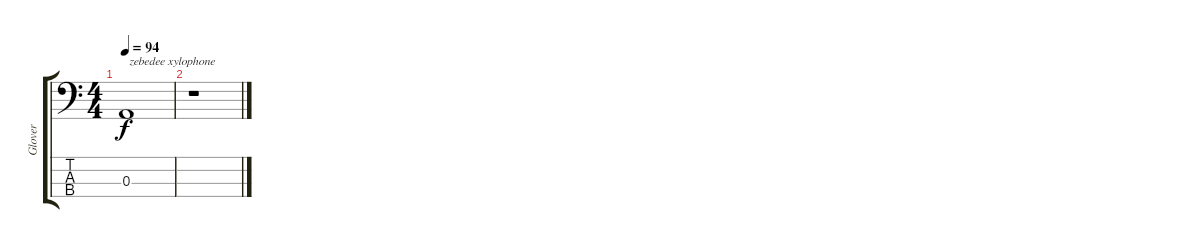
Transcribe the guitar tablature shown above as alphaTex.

\track ("Glover" "Glover") {instrument electricbassfinger}
\staff {score tabs}
\tuning (G2 D2 A1 E1) {hide}
\ts (4 4)
\tempo 94
\clef f4
\ks c
0.3{t}.1{txt " zebedee xylophone" dy f} |
r.1
